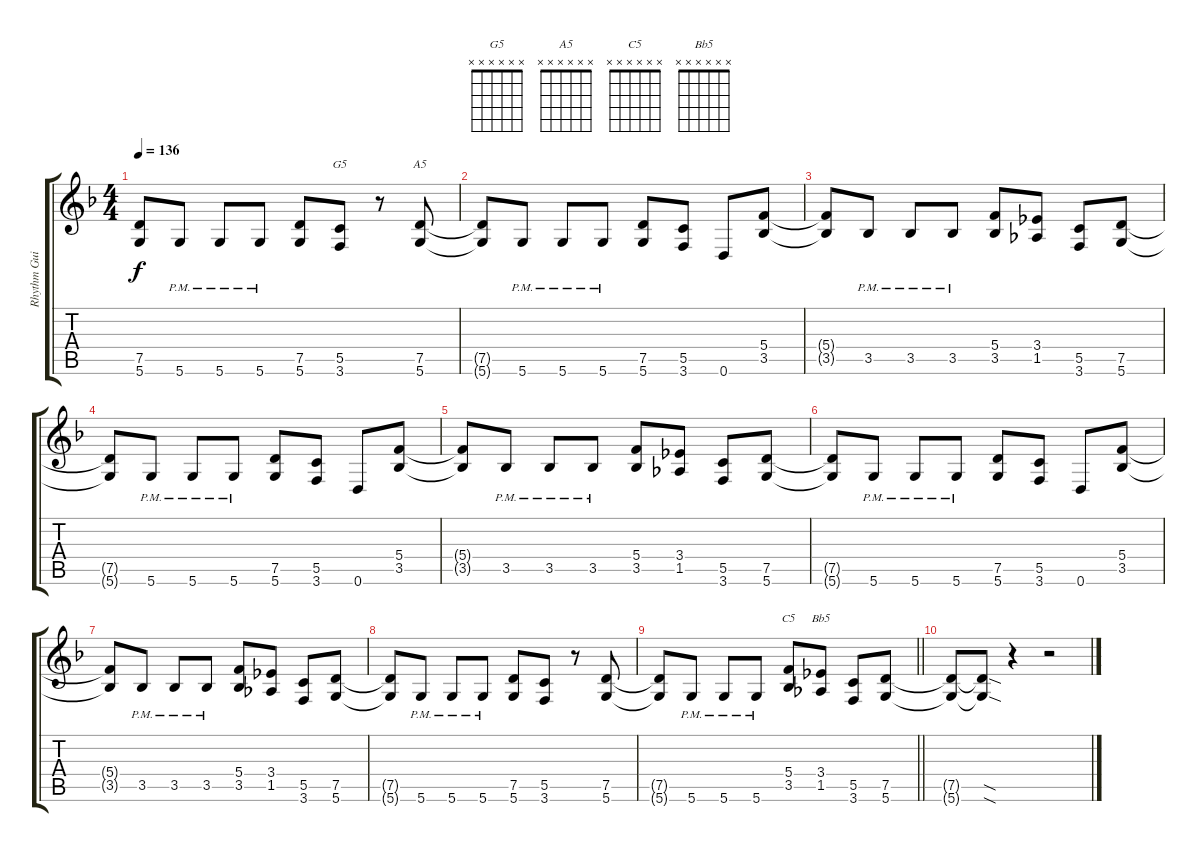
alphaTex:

\track ("Rhythm Guitar 2" "Rhythm Gui") {instrument distortionguitar}
\staff {score tabs}
\tuning (D4 A3 F3 C3 G2 D2) {hide}
\chord ("G5" x x x x x x)
\chord ("A5" x x x x x x)
\chord ("C5" x x x x x x)
\chord ("Bb5" x x x x x x)
\ts (4 4)
\tempo 136
\clef g2
\ks dminor
(7.5{t} 5.6{t}).8{dy f} 5.6{pm}.8 5.6{pm}.8 5.6{pm}.8 (7.5 5.6).8 (5.5 3.6).8{ch "G5"} r.8 (7.5 5.6).8{ch "A5"} |
(7.5{t} 5.6{t}).8 5.6{pm}.8 5.6{pm}.8 5.6{pm}.8 (7.5 5.6).8 (5.5 3.6).8 0.6.8 (5.4 3.5).8 |
(5.4{t} 3.5{t}).8 3.5{pm}.8 3.5{pm}.8 3.5{pm}.8 (5.4 3.5).8 (3.4 1.5).8 (5.5 3.6).8 (7.5 5.6).8 |
(7.5{t} 5.6{t}).8 5.6{pm}.8 5.6{pm}.8 5.6{pm}.8 (7.5 5.6).8 (5.5 3.6).8 0.6.8 (5.4 3.5).8 |
(5.4{t} 3.5{t}).8 3.5{pm}.8 3.5{pm}.8 3.5{pm}.8 (5.4 3.5).8 (3.4 1.5).8 (5.5 3.6).8 (7.5 5.6).8 |
(7.5{t} 5.6{t}).8 5.6{pm}.8 5.6{pm}.8 5.6{pm}.8 (7.5 5.6).8 (5.5 3.6).8 0.6.8 (5.4 3.5).8 |
(5.4{t} 3.5{t}).8 3.5{pm}.8 3.5{pm}.8 3.5{pm}.8 (5.4 3.5).8 (3.4 1.5).8 (5.5 3.6).8 (7.5 5.6).8 |
(7.5{t} 5.6{t}).8 5.6{pm}.8 5.6{pm}.8 5.6{pm}.8 (7.5 5.6).8 (5.5 3.6).8 r.8 (7.5 5.6).8 |
\barLineRight lightlight
(7.5{t} 5.6{t}).8 5.6{pm}.8 5.6{pm}.8 5.6{pm}.8 (5.4 3.5).8{ch "C5"} (3.4 1.5).8{ch "Bb5"} (5.5 3.6).8 (7.5 5.6).8 |
(7.5{t} 5.6{t}).8 (7.5{sod t} 5.6{sod t}).8 r.4 r.2
